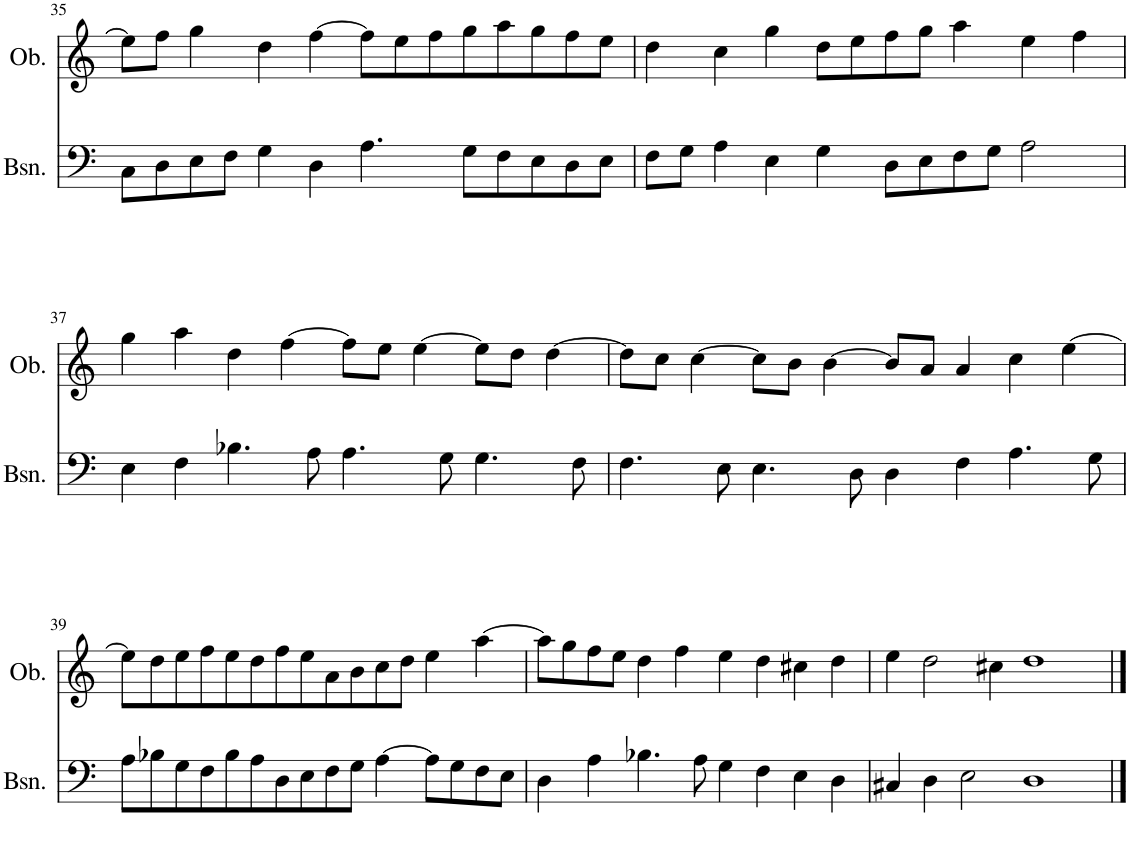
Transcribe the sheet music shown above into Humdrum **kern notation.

**kern	**kern
*part2	*part1
*staff2	*staff1
*I"ファゴット	*I"オーボエ
!!LO:PB:g=z
*clefF4	*clefG2
*k[]	*k[]
*M8/4	*M8/4
=35	=35
8C\L	8ee\L]
8D\	8ff\J
8E\	4gg\
8F\J	.
4G\	4dd\
4D\	[4ff\
4.A\	8ff\L]
.	8ee\
.	8ff\
8G\L	8gg\
8F\	8aa\
8E\	8gg\
8D\	8ff\
8E\J	8ee\J
=36	=36
8F\L	4dd\
8G\J	.
4A\	4cc\
4E\	4gg\
4G\	8dd\L
.	8ee\
8D\L	8ff\
8E\	8gg\J
8F\	4aa\
8G\J	.
2A\	4ee\
.	4ff\
!!LO:LB:g=z
=37	=37
4E\	4gg\
4F\	4aa\
4.B-X\	4dd\
.	[4ff\
8A\	.
4.A\	8ff\L]
.	8ee\J
.	[4ee\
8G\	.
4.G\	8ee\L]
.	8dd\J
.	[4dd\
8F\	.
=38	=38
4.F\	8dd\L]
.	8cc\J
.	[4cc\
8E\	.
4.E\	8cc\L]
.	8b\J
.	[4b\
8D\	.
4D\	8b/L]
.	8a/J
4F\	4a/
4.A\	4cc\
.	[4ee\
8G\	.
!!LO:LB:g=z
=39	=39
8A\L	8ee\L]
8B-X\	8dd\
8G\	8ee\
8F\	8ff\
8B-\	8ee\
8A\	8dd\
8D\	8ff\
8E\	8ee\
8F\	8a\
8G\J	8b\
[4A\	8cc\
.	8dd\J
8A\L]	4ee\
8G\	.
8F\	[4aa\
8E\J	.
=40	=40
4D\	8aa\L]
.	8gg\
4A\	8ff\
.	8ee\J
4.B-X\	4dd\
.	4ff\
8A\	.
4G\	4ee\
4F\	4dd\
4E\	4cc#X\
4D\	4dd\
=41	=41
4C#X/	4ee\
4D\	2dd\
2E\	.
.	4cc#X\
1D	1dd
==	==
*-	*-
